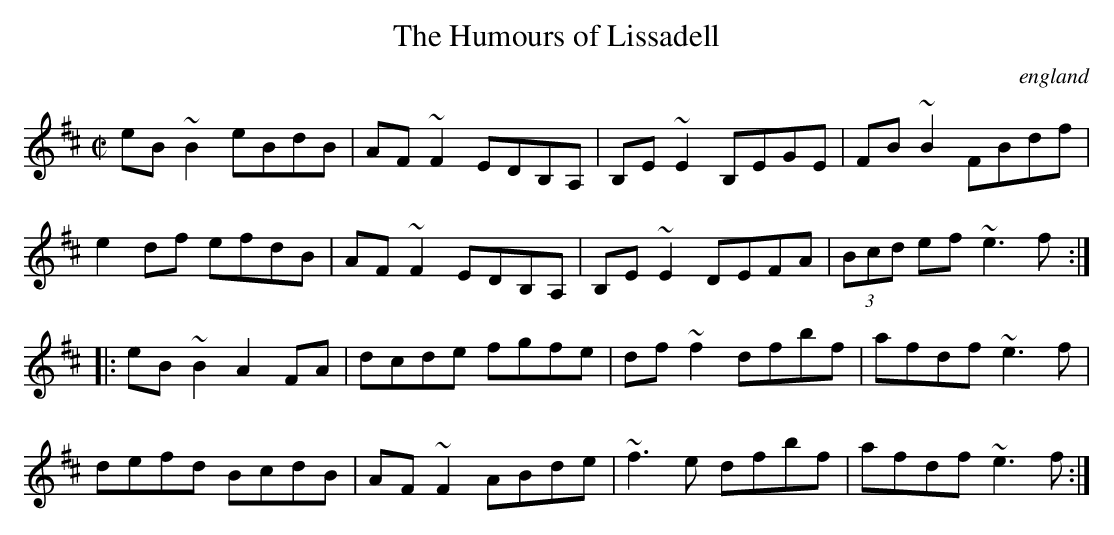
X:1
T:Humours of Lissadell, The
O:england
M:C|
K:Edor
eB~B2 eBdB|AF~F2 EDB,A,|B,E~E2 B,EGE|FB~B2 FBdf|
e2df efdB|AF~F2 EDB,A,|B,E~E2 DEFA|(3Bcd ef ~e3f:|
|:eB~B2 A2FA|dcde fgfe|df~f2 dfbf|afdf ~e3f|
defd BcdB|AF~F2 ABde|~f3e dfbf|afdf ~e3f:|
